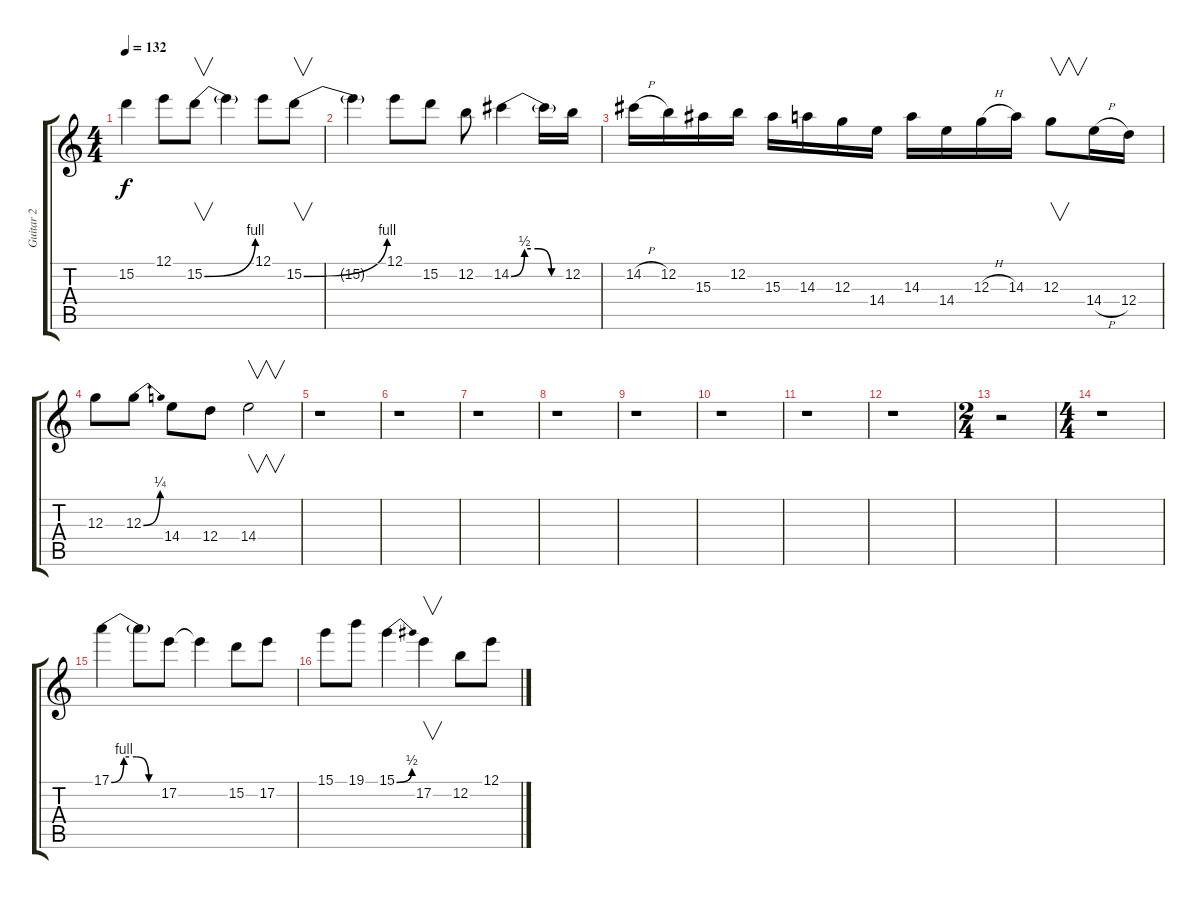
\track ("Guitar 2" "Guitar 2") {instrument distortionguitar}
\staff {score tabs}
\tuning (E4 B3 G3 D3 A2 E2) {hide}
\ts (4 4)
\tempo 132
\clef g2
\ks c
15.2{t}.4{dy f} 12.1.8 15.2{be (bend 0 0 60 4)}.8{v} 15.2{t}.4 12.1.8 15.2{be (bend 0 0 60 4)}.8{v} |
15.2{t}.4 12.1.8 15.2.8 12.2.8 14.2{be (custom 0 0 15 2 30 2 45 0 60 0)}.4 14.2{t}.16 12.2.16 |
14.2{h}.16 12.2.16 15.3.16 12.2.16 15.3.16 14.3.16 12.3.16 14.4.16 14.3.16 14.4.16 12.3{h}.16 14.3.16 12.3.8{v} 14.4{h}.16 12.4.16 |
12.3.8 12.3{be (bend 0 0 60 1)}.8 14.4.8 12.4.8 14.4.2{v} |
r.1 |
r.1 |
r.1 |
r.1 |
r.1 |
r.1 |
r.1 |
r.1 |
\ts (2 4)
r.2 |
\ts (4 4)
r.1 |
17.1{be (custom 0 0 15 4 30 4 45 0 60 0)}.4 17.1{t}.8 17.2.8 17.2{t}.4 15.2.8 17.2.8 |
15.1.8 19.1.8 15.1{be (bend 0 0 60 2)}.4 17.2.4{v} 12.2.8 12.1.8
